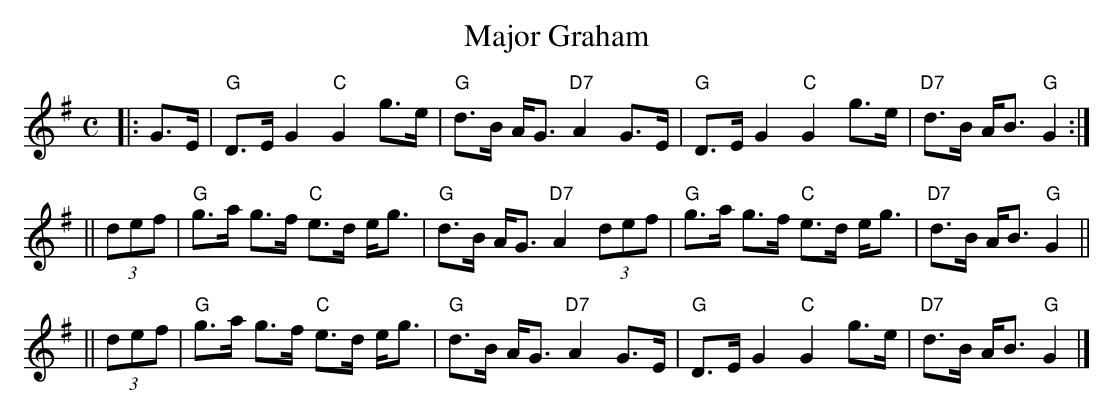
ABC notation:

X:1
T: Major Graham
M: C
L: 1/8
K: G
|: G>E \
| "G"D>E G2 "C"G2 g>e | "G"d>B A<G "D7"A2 G>E \
| "G"D>E G2 "C"G2 g>e | "D7"d>B A<B "G"G2 :|
|| (3def \
| "G"g>a g>f "C"e>d e<g | "G"d>B A<G "D7"A2 (3def \
| "G"g>a g>f "C"e>d e<g | "D7"d>B A<B "G"G2 ||
|| (3def \
| "G"g>a g>f "C"e>d e<g | "G"d>B A<G "D7"A2 G>E \
| "G"D>E G2 "C"G2 g>e | "D7"d>B A<B "G"G2 |]
